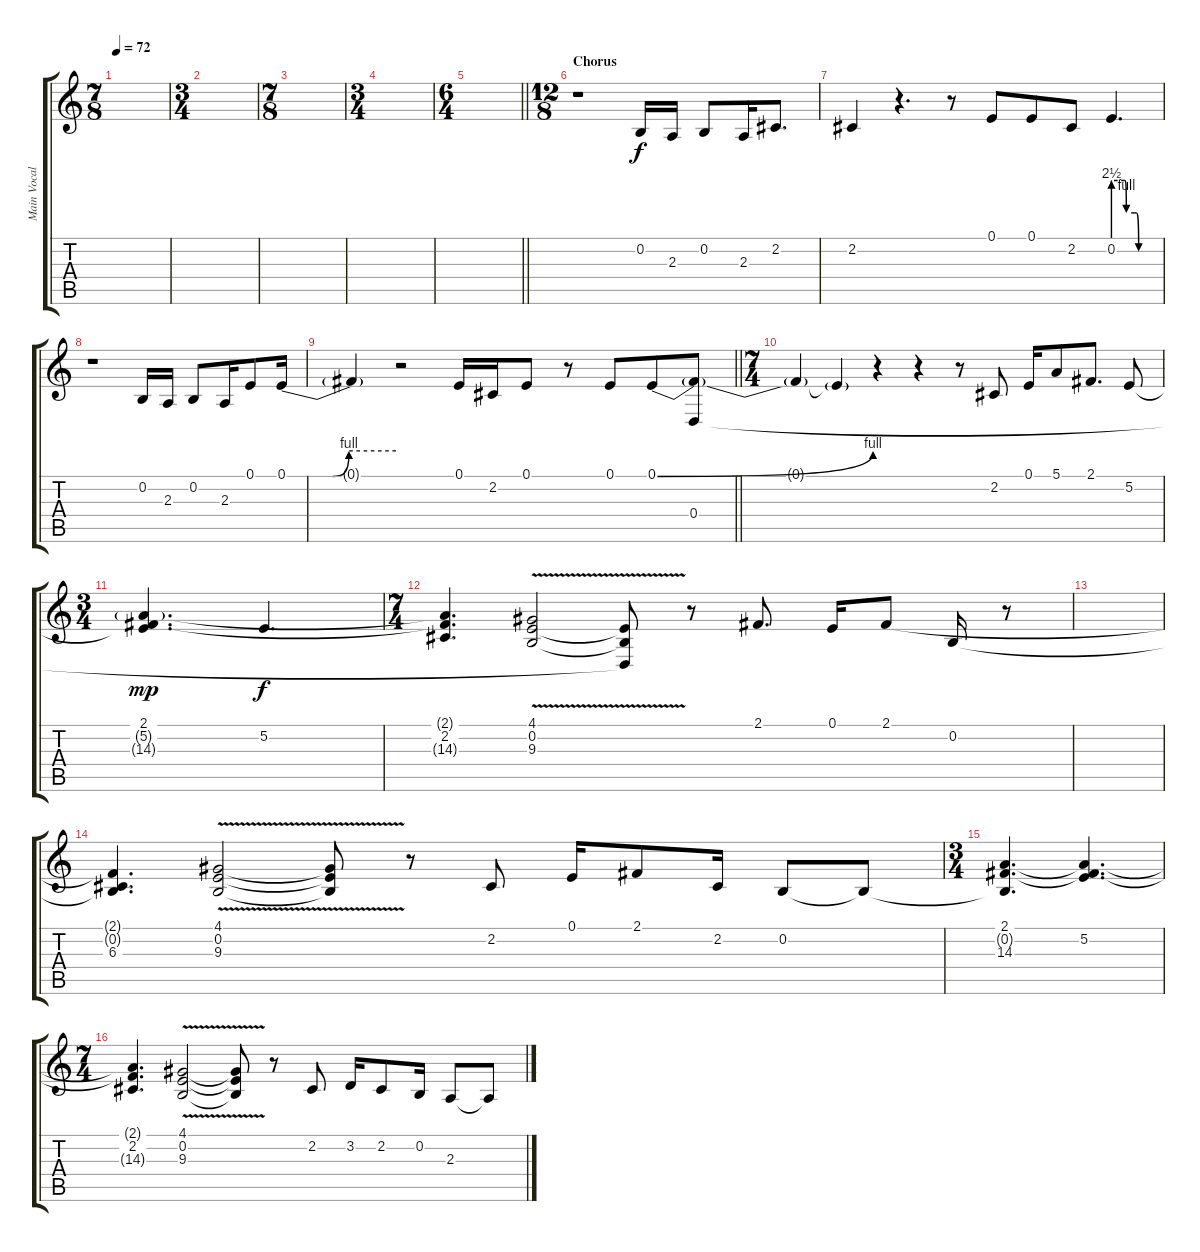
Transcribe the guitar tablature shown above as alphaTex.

\track ("Main Vocals" "Main Vocal") {instrument choiraahs}
\staff {score tabs}
\tuning (E4 B3 G3 D3 A2 E2) {hide}
\ts (7 8)
\tempo 72
\clef g2
\ks c
|
\ts (3 4)
|
\ts (7 8)
|
\ts (3 4)
|
\ts (6 4)
\barLineRight lightlight
|
\ts (12 8)
\section ("" "Chorus")
r.1 0.2.16 2.3.16 0.2.8 2.3.16 2.2.8{d} |
2.2.4 r.4{d} r.8 0.1.8 0.1.8 2.2.8 0.2{be (custom 0 10 15 10 17 4 28 4 30 4 33 0 60 0)}.4{d} |
r.1 0.2.16 2.3.16 0.2.8 2.3.16 0.1.8 0.1{be (custom 0 0 15 0 25 0 34 4 60 4)}.16 |
\barLineRight lightlight
0.1{t}.4 r.2 0.1.16 2.2.16 0.1.8 r.8 0.1.8 0.1{be (bend 0 0 60 4)}.8 (0.1{t} 0.4).8 |
\ts (7 4)
\section ("" "")
0.1{t}.4 0.1{t}.4 r.4 r.4 r.8 2.2.8 0.1.16 5.1.8 2.1.8{d} 5.2.8 |
\ts (3 4)
(2.1 5.2{t} 14.3{g}).4{d dy mp} 5.2.4{d dy f} |
\ts (7 4)
(2.1{t} 2.2 14.3{t}).4{d} (4.1{v} 0.2{v} 9.3{v}).2 (0.2{t} 9.3{t} 0.4{t}).8 r.8 2.1.8{d} 0.1.16 2.1.8 0.2.16 r.8 |
|
(2.1{t} 0.2{t} 6.3).4{d} (4.1{v} 0.2{v} 9.3{v}).2 (4.1{t} 0.2{t} 9.3{t}).8 r.8 2.2.8 0.1.16 2.1.8 2.2.16 0.2.8 0.2{t}.8 |
\ts (3 4)
(2.1 0.2{t} 14.3).4{d} (2.1{t} 5.2 14.3{t}).4{d} |
\ts (7 4)
(2.1{t} 2.2 14.3{t}).4{d} (4.1{v} 0.2{v} 9.3{v}).2 (4.1{t} 0.2{t} 9.3{t}).8 r.8 2.2.8 3.2.16 2.2.8 0.2.16 2.3.8 2.3{t}.8
